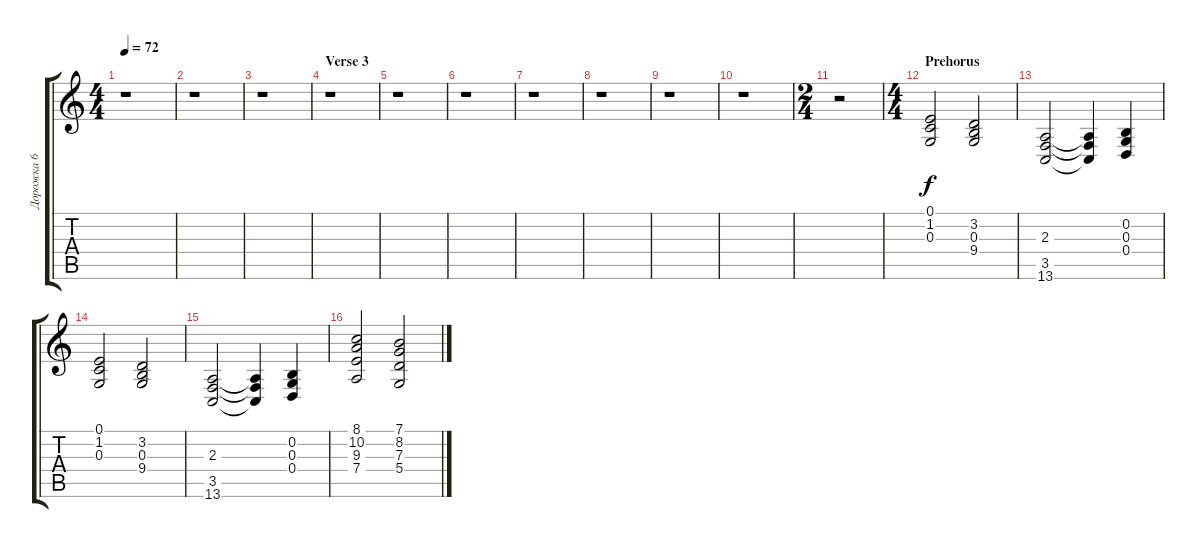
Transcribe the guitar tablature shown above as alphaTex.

\track ("Дорожка 6" "Дорожка 6") {instrument synthstrings1}
\staff {score tabs}
\tuning (E4 B3 G3 D3 A2 E2) {hide}
\ts (4 4)
\tempo 72
\clef g2
\ks c
r.1{dy f} |
r.1 |
r.1 |
\section ("" "Verse 3")
r.1 |
r.1 |
r.1 |
r.1 |
r.1 |
r.1 |
r.1 |
\ts (2 4)
r.2 |
\ts (4 4)
\section ("" "Prehorus")
(0.1 1.2 0.3).2 (3.2 0.3 9.4).2 |
(2.3 3.5 13.6).2 (2.3{t} 3.5{t} 13.6{t}).4 (0.2 0.3 0.4).4 |
(0.1 1.2 0.3).2 (3.2 0.3 9.4).2 |
(2.3 3.5 13.6).2 (2.3{t} 3.5{t} 13.6{t}).4 (0.2 0.3 0.4).4 |
(8.1 10.2 9.3 7.4).2 (7.1 8.2 7.3 5.4).2
